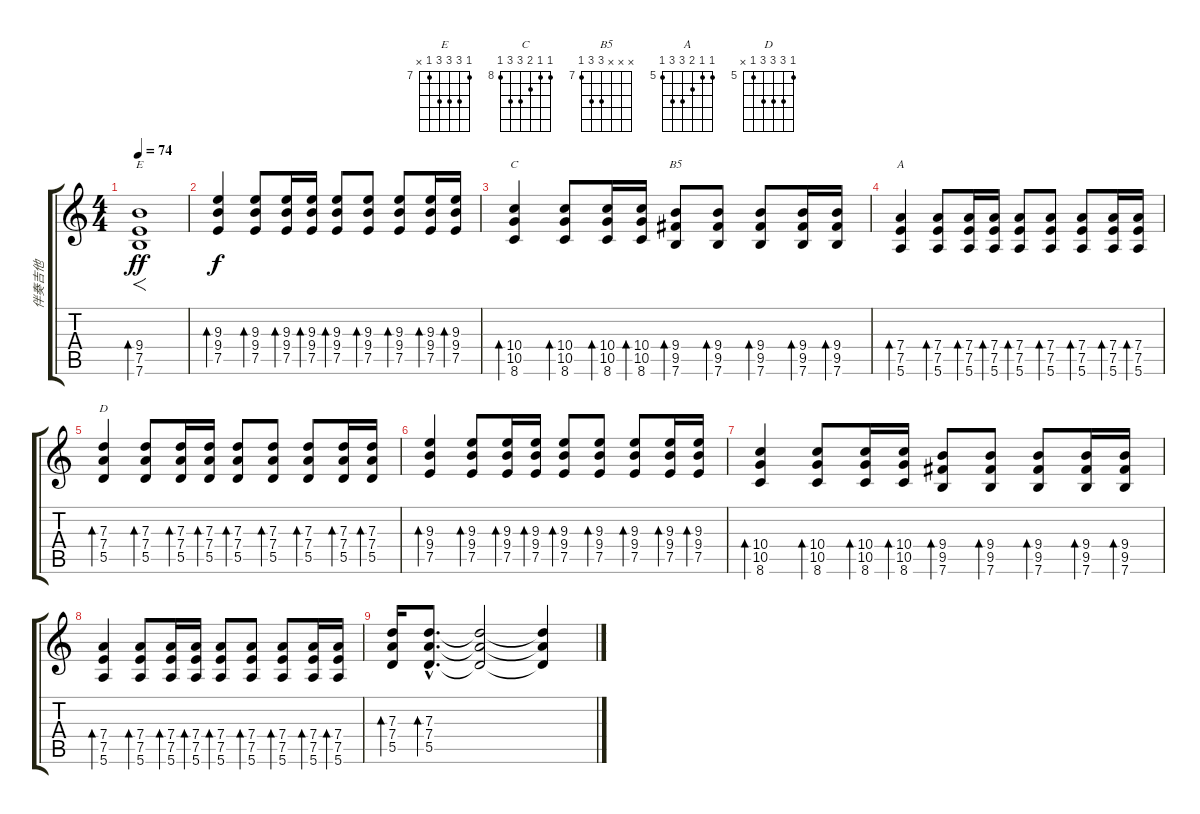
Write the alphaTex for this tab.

\track ("伴奏吉他" "伴奏吉他") {instrument distortionguitar}
\staff {score tabs}
\tuning (E4 B3 G3 D3 A2 E2) {hide}
\chord ("E" 7 9 9 9 7 x) {firstfret 7}
\chord ("C" 8 8 9 10 10 8) {firstfret 8}
\chord ("B5" x x x 9 9 7) {firstfret 7}
\chord ("A" 5 5 6 7 7 5) {firstfret 5}
\chord ("D" 5 7 7 7 5 x) {firstfret 5}
\ts (4 4)
\tempo 74
\clef g2
\ks c
(9.4 7.5 7.6).1{f bd 60 ch "E" dy ff instrument distortionguitar} |
(9.3 9.4 7.5).4{bd 30 dy f} (9.3 9.4 7.5).8{bd 30} (9.3 9.4 7.5).16{bd 30} (9.3 9.4 7.5).16{bd 30} (9.3 9.4 7.5).8{bd 30} (9.3 9.4 7.5).8{bd 30} (9.3 9.4 7.5).8{bd 30} (9.3 9.4 7.5).16{bd 30} (9.3 9.4 7.5).16{bd 30} |
(10.4 10.5 8.6).4{bd 30 ch "C"} (10.4 10.5 8.6).8{bd 30} (10.4 10.5 8.6).16{bd 30} (10.4 10.5 8.6).16{bd 30} (9.4 9.5 7.6).8{bd 30 ch "B5"} (9.4 9.5 7.6).8{bd 30} (9.4 9.5 7.6).8{bd 30} (9.4 9.5 7.6).16{bd 30} (9.4 9.5 7.6).16{bd 30} |
(7.4 7.5 5.6).4{bd 30 ch "A"} (7.4 7.5 5.6).8{bd 30} (7.4 7.5 5.6).16{bd 30} (7.4 7.5 5.6).16{bd 30} (7.4 7.5 5.6).8{bd 30} (7.4 7.5 5.6).8{bd 30} (7.4 7.5 5.6).8{bd 30} (7.4 7.5 5.6).16{bd 30} (7.4 7.5 5.6).16{bd 30} |
(7.3 7.4 5.5).4{bd 30 ch "D"} (7.3 7.4 5.5).8{bd 30} (7.3 7.4 5.5).16{bd 30} (7.3 7.4 5.5).16{bd 30} (7.3 7.4 5.5).8{bd 30} (7.3 7.4 5.5).8{bd 30} (7.3 7.4 5.5).8{bd 30} (7.3 7.4 5.5).16{bd 30} (7.3 7.4 5.5).16{bd 30} |
(9.3 9.4 7.5).4{bd 30} (9.3 9.4 7.5).8{bd 30} (9.3 9.4 7.5).16{bd 30} (9.3 9.4 7.5).16{bd 30} (9.3 9.4 7.5).8{bd 30} (9.3 9.4 7.5).8{bd 30} (9.3 9.4 7.5).8{bd 30} (9.3 9.4 7.5).16{bd 30} (9.3 9.4 7.5).16{bd 30} |
(10.4 10.5 8.6).4{bd 30} (10.4 10.5 8.6).8{bd 30} (10.4 10.5 8.6).16{bd 30} (10.4 10.5 8.6).16{bd 30} (9.4 9.5 7.6).8{bd 30} (9.4 9.5 7.6).8{bd 30} (9.4 9.5 7.6).8{bd 30} (9.4 9.5 7.6).16{bd 30} (9.4 9.5 7.6).16{bd 30} |
(7.4 7.5 5.6).4{bd 30} (7.4 7.5 5.6).8{bd 30} (7.4 7.5 5.6).16{bd 30} (7.4 7.5 5.6).16{bd 30} (7.4 7.5 5.6).8{bd 30} (7.4 7.5 5.6).8{bd 30} (7.4 7.5 5.6).8{bd 30} (7.4 7.5 5.6).16{bd 30} (7.4 7.5 5.6).16{bd 30} |
(7.3 7.4 5.5).16{bd 30} (7.3{hac} 7.4{hac} 5.5{hac}).8{d bd 30} (7.3{t} 7.4{t} 5.5{t}).2 (7.3{t} 7.4{t} 5.5{t}).4
